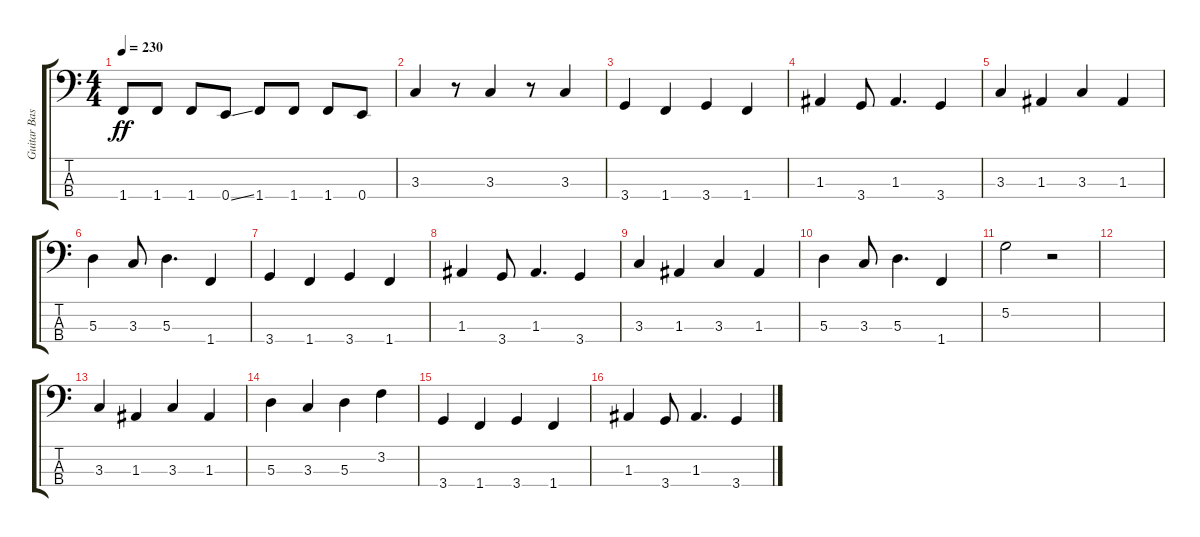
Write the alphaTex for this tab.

\track ("Guitar Bass : Akiyama Mio - Tan" "Guitar Bas") {instrument electricbasspick}
\staff {score tabs}
\tuning (G2 D2 A1 E1) {hide}
\ts (4 4)
\tempo 230
\clef f4
\ks c
1.4.8{dy ff} 1.4.8 1.4.8 0.4{ss}.8 1.4.8 1.4.8 1.4.8 0.4.8 |
3.3.4 r.8 3.3.4 r.8 3.3.4 |
3.4.4 1.4.4 3.4.4 1.4.4 |
1.3.4 3.4.8 1.3.4{d} 3.4.4 |
3.3.4 1.3.4 3.3.4 1.3.4 |
5.3.4 3.3.8 5.3.4{d} 1.4.4 |
3.4.4 1.4.4 3.4.4 1.4.4 |
1.3.4 3.4.8 1.3.4{d} 3.4.4 |
3.3.4 1.3.4 3.3.4 1.3.4 |
5.3.4 3.3.8 5.3.4{d} 1.4.4 |
5.2.2 r.2 |
|
3.3.4 1.3.4 3.3.4 1.3.4 |
5.3.4 3.3.4 5.3.4 3.2.4 |
3.4.4 1.4.4 3.4.4 1.4.4 |
1.3.4 3.4.8 1.3.4{d} 3.4.4
